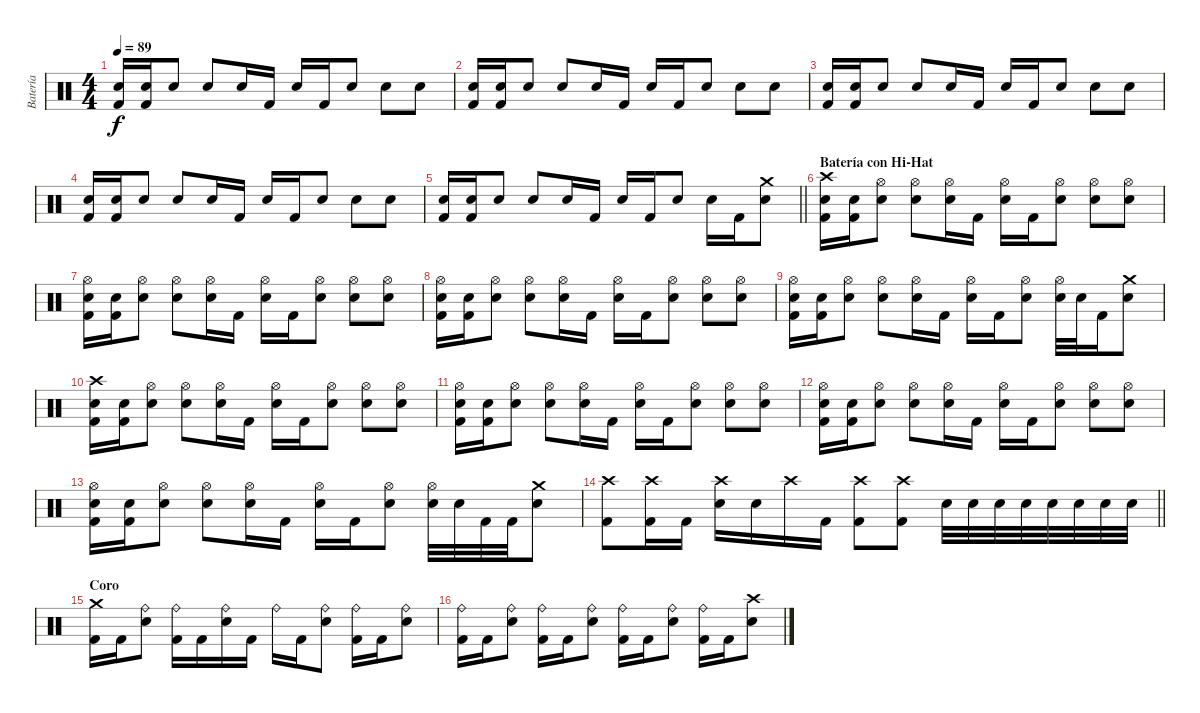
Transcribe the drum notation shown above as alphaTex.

\track ("Batería" "Batería") {instrument percussion}
\staff {score}
\articulation defaults
\ts (4 4)
\tempo 89
\clef neutral
\ks c
("Electric Snare (hit)" "Kick (hit) 2").16{dy f} ("Electric Snare (hit)" "Kick (hit) 2").16 "Electric Snare (hit)".8 "Electric Snare (hit)".8 "Electric Snare (hit)".16 "Kick (hit) 2".16 "Electric Snare (hit)".16 "Kick (hit) 2".16 "Electric Snare (hit)".8 "Electric Snare (hit)".8 "Electric Snare (hit)".8 |
("Electric Snare (hit)" "Kick (hit) 2").16 ("Electric Snare (hit)" "Kick (hit) 2").16 "Electric Snare (hit)".8 "Electric Snare (hit)".8 "Electric Snare (hit)".16 "Kick (hit) 2".16 "Electric Snare (hit)".16 "Kick (hit) 2".16 "Electric Snare (hit)".8 "Electric Snare (hit)".8 "Electric Snare (hit)".8 |
("Electric Snare (hit)" "Kick (hit) 2").16 ("Electric Snare (hit)" "Kick (hit) 2").16 "Electric Snare (hit)".8 "Electric Snare (hit)".8 "Electric Snare (hit)".16 "Kick (hit) 2".16 "Electric Snare (hit)".16 "Kick (hit) 2".16 "Electric Snare (hit)".8 "Electric Snare (hit)".8 "Electric Snare (hit)".8 |
("Electric Snare (hit)" "Kick (hit) 2").16 ("Electric Snare (hit)" "Kick (hit) 2").16 "Electric Snare (hit)".8 "Electric Snare (hit)".8 "Electric Snare (hit)".16 "Kick (hit) 2".16 "Electric Snare (hit)".16 "Kick (hit) 2".16 "Electric Snare (hit)".8 "Electric Snare (hit)".8 "Electric Snare (hit)".8 |
\barLineRight lightlight
("Electric Snare (hit)" "Kick (hit) 2").16 ("Electric Snare (hit)" "Kick (hit) 2").16 "Electric Snare (hit)".8 "Electric Snare (hit)".8 "Electric Snare (hit)".16 "Kick (hit) 2".16 "Electric Snare (hit)".16 "Kick (hit) 2".16 "Electric Snare (hit)".8 "Electric Snare (hit)".16 "Kick (hit) 2".16 ("Crash medium (hit)" "Electric Snare (hit)").8 |
\section ("" "Batería con Hi-Hat")
("Crash high (hit)" "Electric Snare (hit)" "Kick (hit) 2").16 ("Electric Snare (hit)" "Kick (hit) 2").16 ("Hi-Hat (open)" "Electric Snare (hit)").8 ("Hi-Hat (open)" "Electric Snare (hit)").8 ("Hi-Hat (open)" "Electric Snare (hit)").16 "Kick (hit) 2".16 ("Hi-Hat (open)" "Electric Snare (hit)").16 "Kick (hit) 2".16 ("Hi-Hat (open)" "Electric Snare (hit)").8 ("Hi-Hat (open)" "Electric Snare (hit)").8 ("Hi-Hat (open)" "Electric Snare (hit)").8 |
("Hi-Hat (open)" "Electric Snare (hit)" "Kick (hit) 2").16 ("Electric Snare (hit)" "Kick (hit) 2").16 ("Hi-Hat (open)" "Electric Snare (hit)").8 ("Hi-Hat (open)" "Electric Snare (hit)").8 ("Hi-Hat (open)" "Electric Snare (hit)").16 "Kick (hit) 2".16 ("Hi-Hat (open)" "Electric Snare (hit)").16 "Kick (hit) 2".16 ("Hi-Hat (open)" "Electric Snare (hit)").8 ("Hi-Hat (open)" "Electric Snare (hit)").8 ("Hi-Hat (open)" "Electric Snare (hit)").8 |
("Hi-Hat (open)" "Electric Snare (hit)" "Kick (hit) 2").16 ("Electric Snare (hit)" "Kick (hit) 2").16 ("Hi-Hat (open)" "Electric Snare (hit)").8 ("Hi-Hat (open)" "Electric Snare (hit)").8 ("Hi-Hat (open)" "Electric Snare (hit)").16 "Kick (hit) 2".16 ("Hi-Hat (open)" "Electric Snare (hit)").16 "Kick (hit) 2".16 ("Hi-Hat (open)" "Electric Snare (hit)").8 ("Hi-Hat (open)" "Electric Snare (hit)").8 ("Hi-Hat (open)" "Electric Snare (hit)").8 |
("Hi-Hat (open)" "Electric Snare (hit)" "Kick (hit) 2").16 ("Electric Snare (hit)" "Kick (hit) 2").16 ("Hi-Hat (open)" "Electric Snare (hit)").8 ("Hi-Hat (open)" "Electric Snare (hit)").8 ("Hi-Hat (open)" "Electric Snare (hit)").16 "Kick (hit) 2".16 ("Hi-Hat (open)" "Electric Snare (hit)").16 "Kick (hit) 2".16 ("Hi-Hat (open)" "Electric Snare (hit)").8 ("Hi-Hat (open)" "Electric Snare (hit)").32 "Electric Snare (hit)".32 "Kick (hit) 2".16 ("Crash medium (hit)" "Electric Snare (hit)").8 |
("Crash high (hit)" "Electric Snare (hit)" "Kick (hit) 2").16 ("Electric Snare (hit)" "Kick (hit) 2").16 ("Hi-Hat (open)" "Electric Snare (hit)").8 ("Hi-Hat (open)" "Electric Snare (hit)").8 ("Hi-Hat (open)" "Electric Snare (hit)").16 "Kick (hit) 2".16 ("Hi-Hat (open)" "Electric Snare (hit)").16 "Kick (hit) 2".16 ("Hi-Hat (open)" "Electric Snare (hit)").8 ("Hi-Hat (open)" "Electric Snare (hit)").8 ("Hi-Hat (open)" "Electric Snare (hit)").8 |
("Hi-Hat (open)" "Electric Snare (hit)" "Kick (hit) 2").16 ("Electric Snare (hit)" "Kick (hit) 2").16 ("Hi-Hat (open)" "Electric Snare (hit)").8 ("Hi-Hat (open)" "Electric Snare (hit)").8 ("Hi-Hat (open)" "Electric Snare (hit)").16 "Kick (hit) 2".16 ("Hi-Hat (open)" "Electric Snare (hit)").16 "Kick (hit) 2".16 ("Hi-Hat (open)" "Electric Snare (hit)").8 ("Hi-Hat (open)" "Electric Snare (hit)").8 ("Hi-Hat (open)" "Electric Snare (hit)").8 |
("Hi-Hat (open)" "Electric Snare (hit)" "Kick (hit) 2").16 ("Electric Snare (hit)" "Kick (hit) 2").16 ("Hi-Hat (open)" "Electric Snare (hit)").8 ("Hi-Hat (open)" "Electric Snare (hit)").8 ("Hi-Hat (open)" "Electric Snare (hit)").16 "Kick (hit) 2".16 ("Hi-Hat (open)" "Electric Snare (hit)").16 "Kick (hit) 2".16 ("Hi-Hat (open)" "Electric Snare (hit)").8 ("Hi-Hat (open)" "Electric Snare (hit)").8 ("Hi-Hat (open)" "Electric Snare (hit)").8 |
("Hi-Hat (open)" "Electric Snare (hit)" "Kick (hit) 2").16 ("Electric Snare (hit)" "Kick (hit) 2").16 ("Hi-Hat (open)" "Electric Snare (hit)").8 ("Hi-Hat (open)" "Electric Snare (hit)").8 ("Hi-Hat (open)" "Electric Snare (hit)").16 "Kick (hit) 2".16 ("Hi-Hat (open)" "Electric Snare (hit)").16 "Kick (hit) 2".16 ("Hi-Hat (open)" "Electric Snare (hit)").8 ("Hi-Hat (open)" "Electric Snare (hit)").32 "Electric Snare (hit)".32 "Kick (hit) 2".32 "Kick (hit) 2".32 ("Crash medium (hit)" "Electric Snare (hit)").8 |
\barLineRight lightlight
("Crash high (hit)" "Kick (hit) 2").8 ("Crash high (hit)" "Kick (hit) 2").16 "Kick (hit) 2".16 ("Crash high (hit)" "Electric Snare (hit)").16 "Electric Snare (hit)".16 "Crash high (hit)".16 "Kick (hit) 2".16 ("Crash high (hit)" "Kick (hit) 2").8 ("Crash high (hit)" "Kick (hit) 2").8 "Electric Snare (hit)".32 "Electric Snare (hit)".32 "Electric Snare (hit)".32 "Electric Snare (hit)".32 "Electric Snare (hit)".32 "Electric Snare (hit)".32 "Electric Snare (hit)".32 "Electric Snare (hit)".32 |
\section ("" "Coro")
("Crash medium (hit)" "Kick (hit) 2").16 "Kick (hit) 2".16 ("Ride (bell)" "Electric Snare (hit)").8 ("Ride (bell)" "Kick (hit) 2").16 "Kick (hit) 2".16 ("Ride (bell)" "Electric Snare (hit)").16 "Kick (hit) 2".16 "Ride (bell)".16 "Kick (hit) 2".16 ("Ride (bell)" "Electric Snare (hit)").8 ("Ride (bell)" "Kick (hit) 2").16 "Kick (hit) 2".16 ("Ride (bell)" "Electric Snare (hit)").8 |
("Ride (bell)" "Kick (hit) 2").16 "Kick (hit) 2".16 ("Ride (bell)" "Electric Snare (hit)").8 ("Ride (bell)" "Kick (hit) 2").16 "Kick (hit) 2".16 ("Ride (bell)" "Electric Snare (hit)").8 ("Ride (bell)" "Kick (hit) 2").16 "Kick (hit) 2".16 ("Ride (bell)" "Electric Snare (hit)").8 ("Ride (bell)" "Kick (hit) 2").16 "Kick (hit) 2".16 ("Crash high (hit)" "Electric Snare (hit)").8
